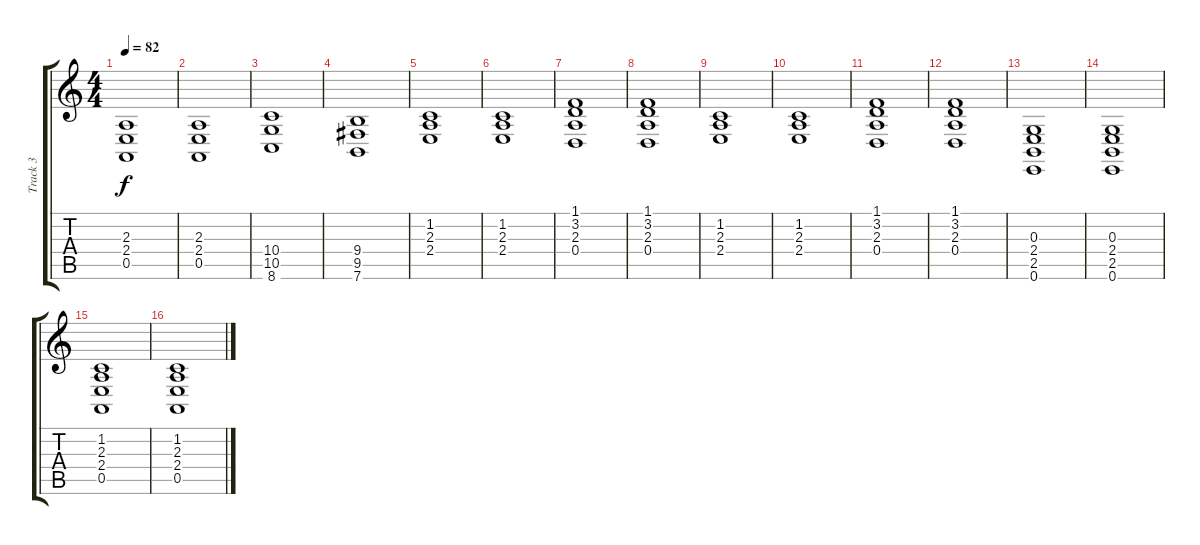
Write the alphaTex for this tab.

\track ("Track 3" "Track 3") {instrument stringensemble1}
\staff {score tabs}
\tuning (E4 B3 G3 D3 A2 E2) {hide}
\ts (4 4)
\tempo 82
\clef g2
\ks c
(2.3 2.4 0.5).1{dy f} |
(2.3 2.4 0.5).1 |
(10.4 10.5 8.6).1 |
(9.4 9.5 7.6).1 |
(1.2 2.3 2.4).1 |
(1.2 2.3 2.4).1 |
(1.1 3.2 2.3 0.4).1 |
(1.1 3.2 2.3 0.4).1 |
(1.2 2.3 2.4).1 |
(1.2 2.3 2.4).1 |
(1.1 3.2 2.3 0.4).1 |
(1.1 3.2 2.3 0.4).1 |
(0.3 2.4 2.5 0.6).1 |
(0.3 2.4 2.5 0.6).1 |
(1.2 2.3 2.4 0.5).1 |
(1.2 2.3 2.4 0.5).1
